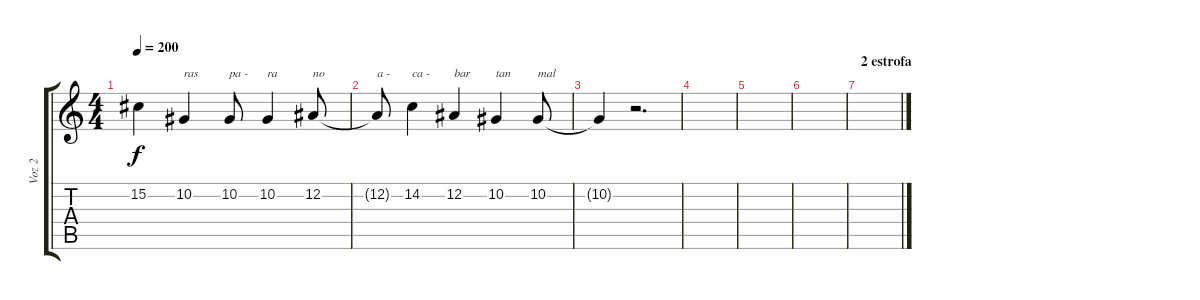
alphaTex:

\track ("Voz 2" "Voz 2") {instrument oboe}
\staff {score tabs}
\tuning (Eb4 Bb3 Gb3 Db3 Ab2 Eb2) {hide}
\ts (4 4)
\tempo 200
\clef g2
\ks c
15.2{t}.4{dy f} 10.2.4{txt "ras"} 10.2.8{txt "pa -"} 10.2.4{txt "ra"} 12.2.8{txt "no"} |
12.2{t}.8{txt "a -"} 14.2.4{txt "ca -"} 12.2.4{txt "bar"} 10.2.4{txt "tan"} 10.2.8{txt "mal"} |
10.2{t}.4 r.2{d} |
|
|
|
\section ("" "2 estrofa")
